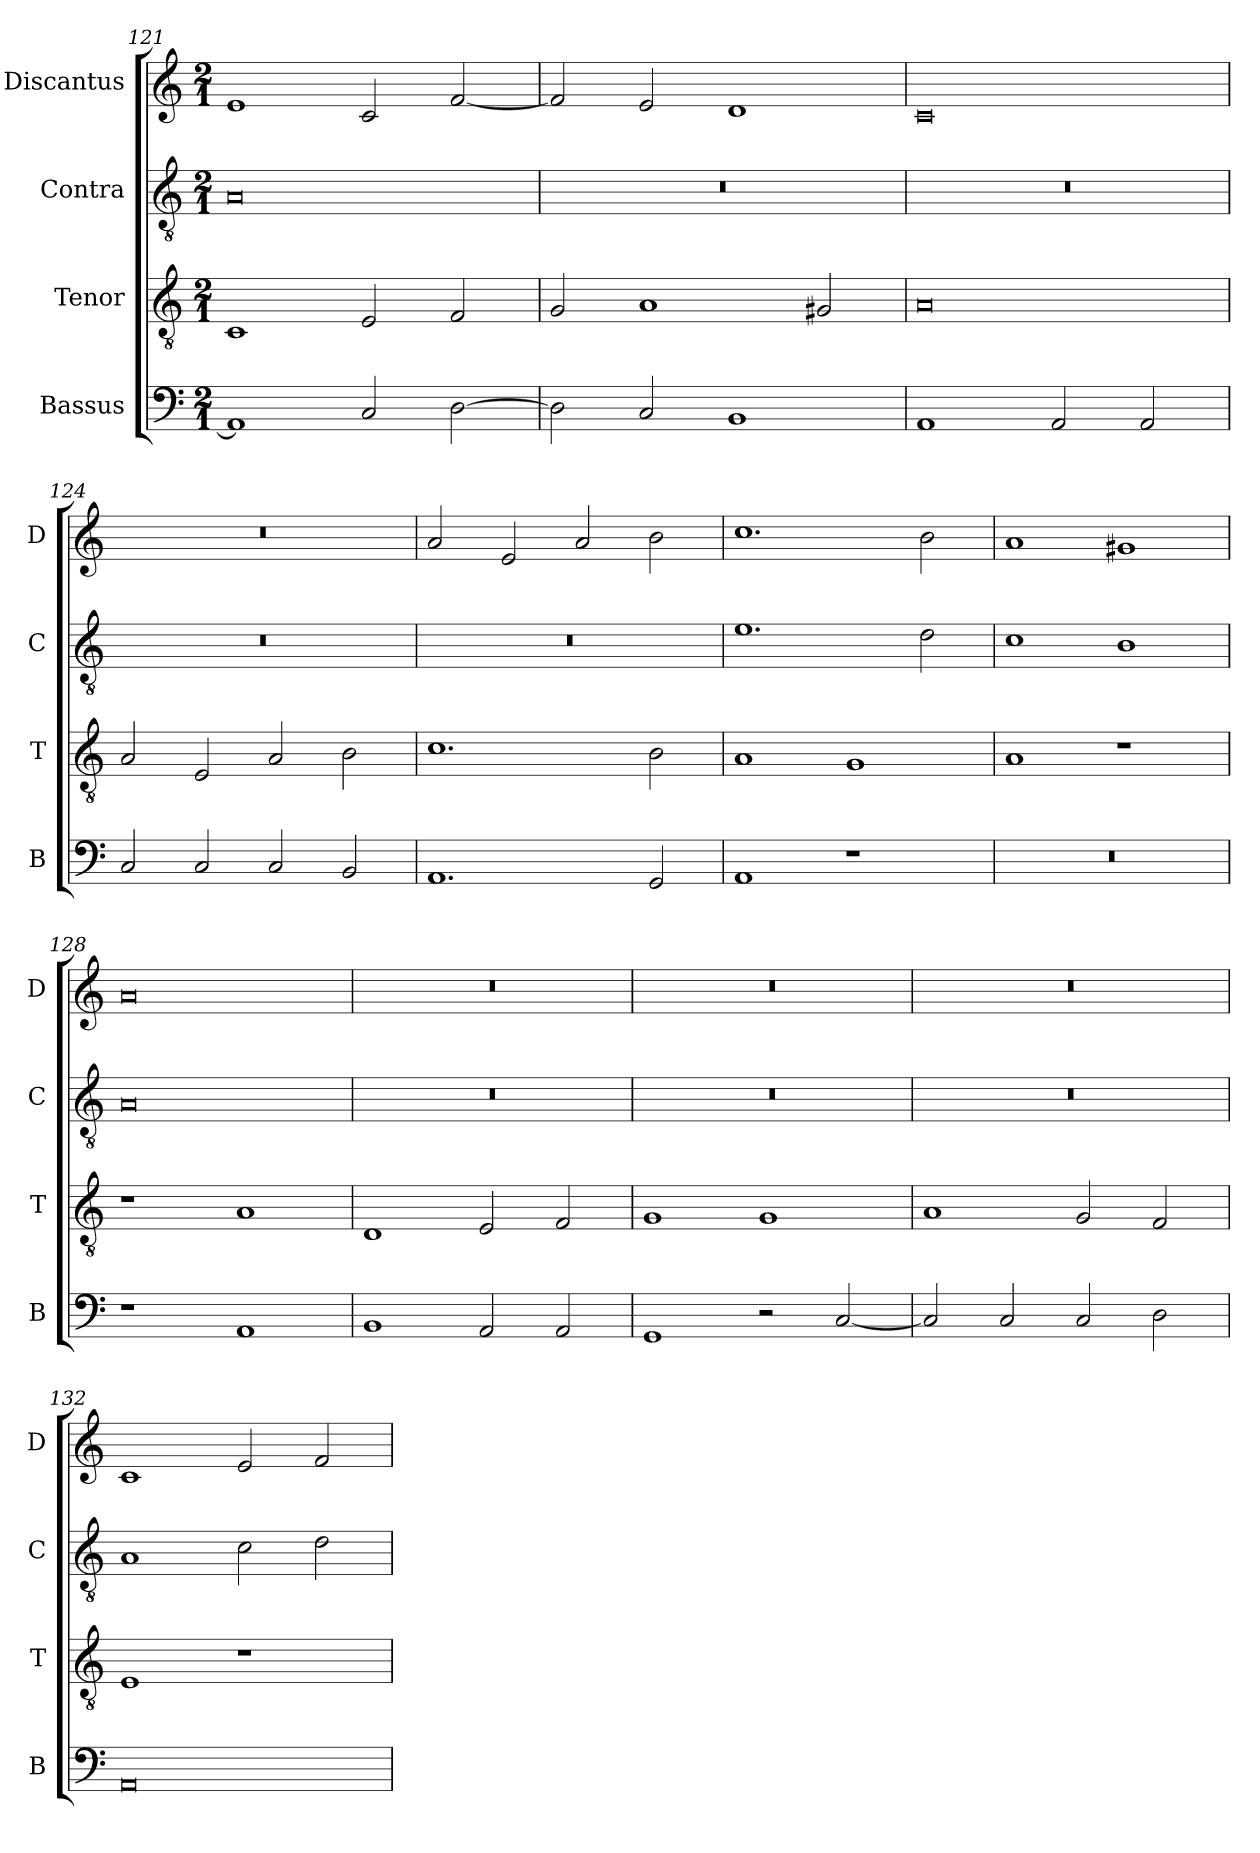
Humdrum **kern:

**kern	**kern	**kern	**kern
*part4	*part3	*part2	*part1
*staff4	*staff3	*staff2	*staff1
*I"Bassus	*I"Tenor	*I"Contra	*I"Discantus
*I'B	*I'T	*I'C	*I'D
*clefF4	*clefGv2	*clefGv2	*clefG2
*k[]	*k[]	*k[]	*k[]
*M2/1	*M2/1	*M2/1	*M2/1
=121	=121	=121	=121
1AA]	1C	0A	1e
2C/	2E/	.	2c/
[2D\	2F/	.	[2f/
=122	=122	=122	=122
2D\]	2G/	0r	2f/]
2C/	1A	.	2e/
1BB	.	.	1d
.	2G#X/	.	.
=123	=123	=123	=123
1AA	0A	0r	0c
2AA/	.	.	.
2AA/	.	.	.
=124	=124	=124	=124
2C/	2A/	0r	0r
2C/	2E/	.	.
2C/	2A/	.	.
2BB/	2B\	.	.
=125	=125	=125	=125
1.AA	1.c	0r	2a/
.	.	.	2e/
.	.	.	2a/
2GG/	2B\	.	2b\
=126	=126	=126	=126
1AA	1A	1.e	1.cc
1r	1G	.	.
.	.	2d\	2b\
=127	=127	=127	=127
0r	1A	1c	1a
.	1r	1B	1g#X
=128	=128	=128	=128
1r	1r	0A	0a
1AA	1A	.	.
=129	=129	=129	=129
1BB	1D	0r	0r
2AA/	2E/	.	.
2AA/	2F/	.	.
=130	=130	=130	=130
1GG	1G	0r	0r
2r	1G	.	.
[2C/	.	.	.
=131	=131	=131	=131
2C/]	1A	0r	0r
2C/	.	.	.
2C/	2G/	.	.
2D\	2F/	.	.
=132	=132	=132	=132
0AA	1E	1A	1c
.	1r	2c\	2e/
.	.	2d\	2f/
=	=	=	=
*-	*-	*-	*-
